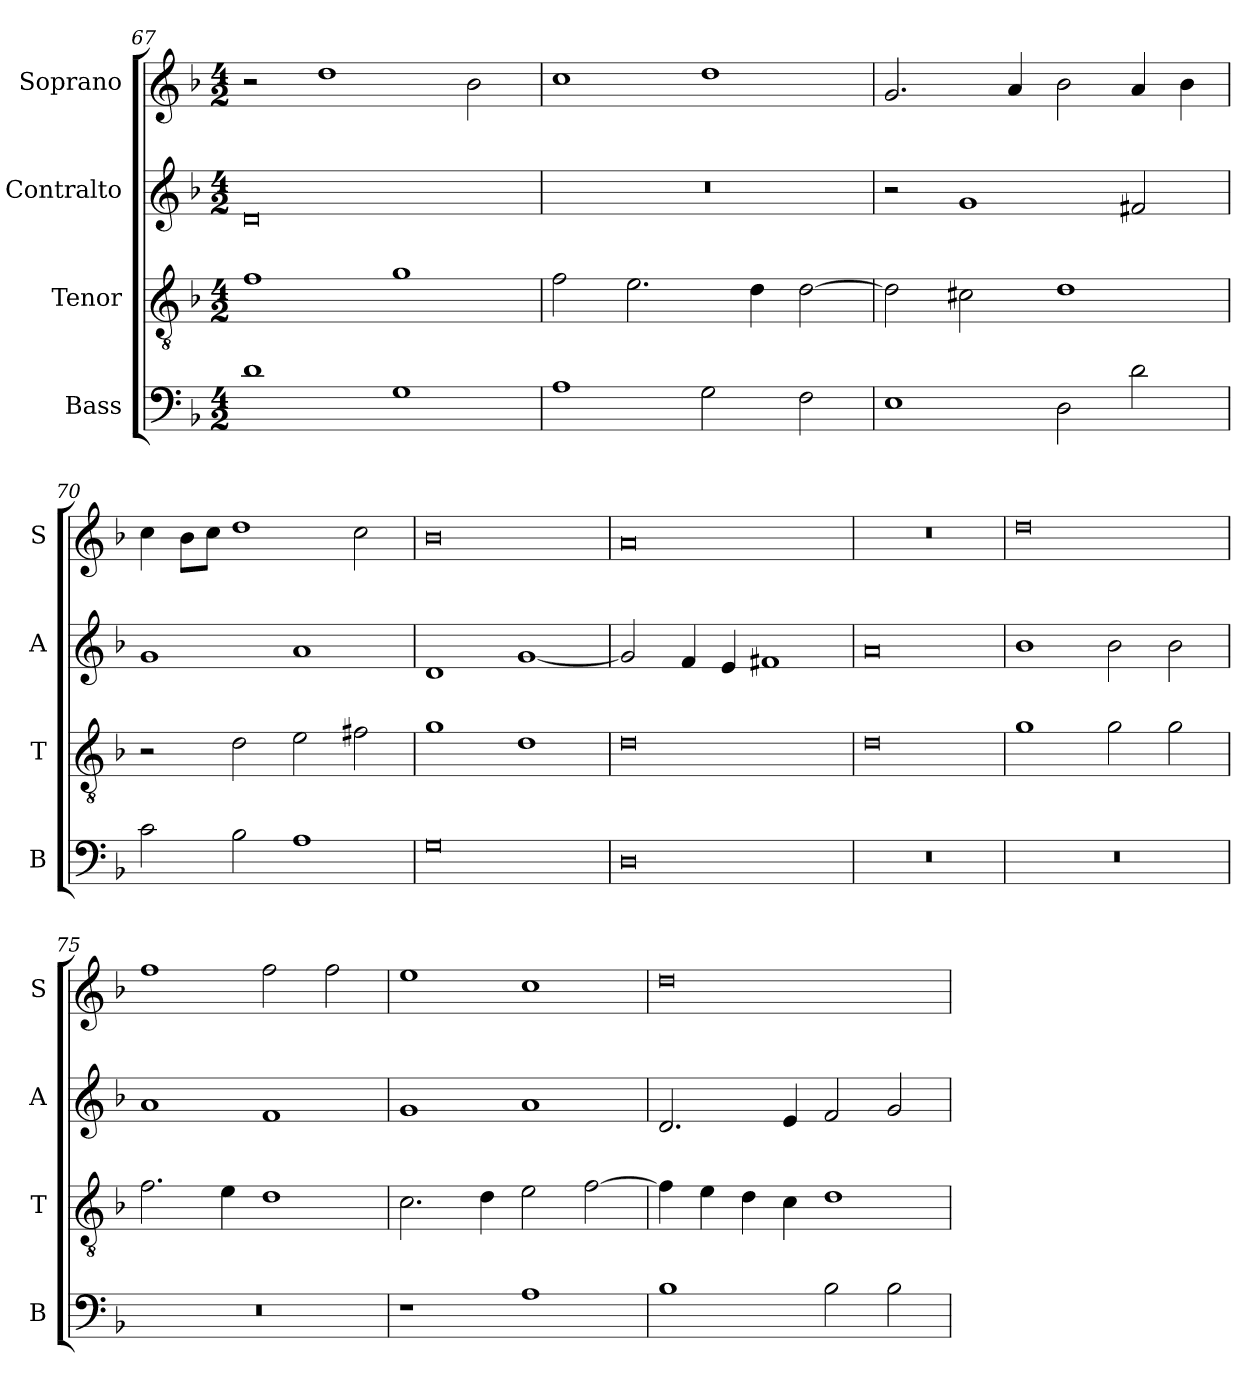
**kern	**kern	**kern	**kern
*part4	*part3	*part2	*part1
*staff4	*staff3	*staff2	*staff1
*I"Bass	*I"Tenor	*I"Contralto	*I"Soprano
*I'B	*I'T	*I'A	*I'S
*clefF4	*clefGv2	*clefG2	*clefG2
*k[b-]	*k[b-]	*k[b-]	*k[b-]
*D:aeo	*D:aeo	*D:aeo	*D:aeo
*M4/2	*M4/2	*M4/2	*M4/2
=67	=67	=67	=67
1d	1f	0d	2r
.	.	.	1dd
1G	1g	.	.
.	.	.	2b-
=68	=68	=68	=68
1A	2f	0r	1cc
.	2.e	.	.
2G	.	.	1dd
.	4d	.	.
2F	[2d	.	.
=69	=69	=69	=69
1E	2d]	2r	2.g
.	2c#X	1g	.
.	.	.	4a
2D	1d	.	2b-
2d	.	2f#X	4a
.	.	.	4b-
=70	=70	=70	=70
2c	2r	1g	4cc
.	.	.	8b-\L
.	.	.	8cc\J
2B-	2d	.	1dd
1A	2e	1a	.
.	2f#X	.	2cc
=71	=71	=71	=71
0G	1g	1d	0b-
.	1d	[1g	.
=72	=72	=72	=72
0D	0d	2g]	0a
.	.	4f	.
.	.	4e	.
.	.	1f#X	.
=73	=73	=73	=73
0r	0d	0a	0r
=74	=74	=74	=74
0r	1g	1b-	0dd
.	2g	2b-	.
.	2g	2b-	.
=75	=75	=75	=75
0r	2.f	1a	1ff
.	4e	.	.
.	1d	1f	2ff
.	.	.	2ff
=76	=76	=76	=76
1r	2.c	1g	1ee
.	4d	.	.
1A	2e	1a	1cc
.	[2f	.	.
=77	=77	=77	=77
1B-	4f]	2.d	0dd
.	4e	.	.
.	4d	.	.
.	4c	4e	.
2B-	1d	2f	.
2B-	.	2g	.
=	=	=	=
*-	*-	*-	*-
